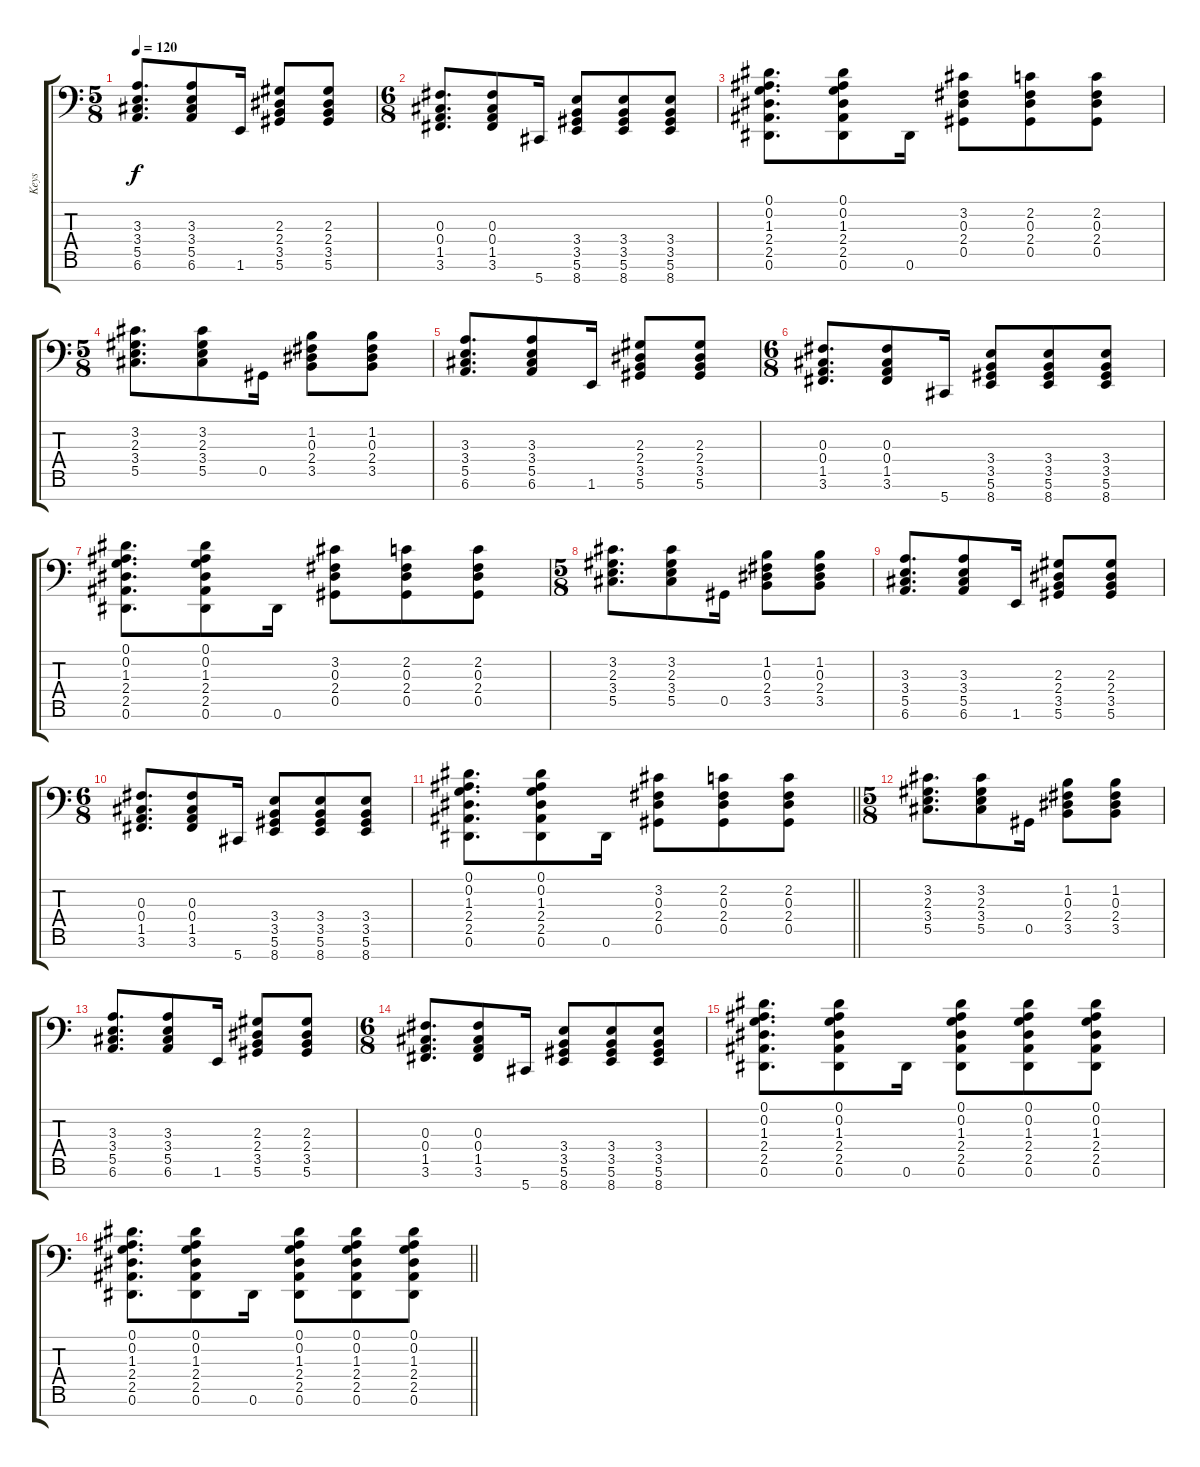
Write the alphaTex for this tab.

\track ("Keys" "Keys") {instrument acousticgrandpiano}
\staff {score tabs}
\tuning (Eb4 Bb3 Gb3 Db3 Ab2 Eb2 Ab1) {hide}
\ts (5 8)
\tempo 120
\clef f4
\ks c
(3.3 3.4 5.5 6.6).8{d dy f} (3.3 3.4 5.5 6.6).8 1.6.16 (2.3 2.4 3.5 5.6).8 (2.3 2.4 3.5 5.6).8 |
\ts (6 8)
(0.3 0.4 1.5 3.6).8{d} (0.3 0.4 1.5 3.6).8 5.7.16 (3.4 3.5 5.6 8.7).8 (3.4 3.5 5.6 8.7).8 (3.4 3.5 5.6 8.7).8 |
(0.1 0.2 1.3 2.4 2.5 0.6).8{d} (0.1 0.2 1.3 2.4 2.5 0.6).8 0.6.16 (3.2 0.3 2.4 0.5).8 (2.2 0.3 2.4 0.5).8 (2.2 0.3 2.4 0.5).8 |
\ts (5 8)
(3.2 2.3 3.4 5.5).8{d} (3.2 2.3 3.4 5.5).8 0.5.16 (1.2 0.3 2.4 3.5).8 (1.2 0.3 2.4 3.5).8 |
(3.3 3.4 5.5 6.6).8{d} (3.3 3.4 5.5 6.6).8 1.6.16 (2.3 2.4 3.5 5.6).8 (2.3 2.4 3.5 5.6).8 |
\ts (6 8)
(0.3 0.4 1.5 3.6).8{d} (0.3 0.4 1.5 3.6).8 5.7.16 (3.4 3.5 5.6 8.7).8 (3.4 3.5 5.6 8.7).8 (3.4 3.5 5.6 8.7).8 |
(0.1 0.2 1.3 2.4 2.5 0.6).8{d} (0.1 0.2 1.3 2.4 2.5 0.6).8 0.6.16 (3.2 0.3 2.4 0.5).8 (2.2 0.3 2.4 0.5).8 (2.2 0.3 2.4 0.5).8 |
\ts (5 8)
(3.2 2.3 3.4 5.5).8{d} (3.2 2.3 3.4 5.5).8 0.5.16 (1.2 0.3 2.4 3.5).8 (1.2 0.3 2.4 3.5).8 |
(3.3 3.4 5.5 6.6).8{d} (3.3 3.4 5.5 6.6).8 1.6.16 (2.3 2.4 3.5 5.6).8 (2.3 2.4 3.5 5.6).8 |
\ts (6 8)
(0.3 0.4 1.5 3.6).8{d} (0.3 0.4 1.5 3.6).8 5.7.16 (3.4 3.5 5.6 8.7).8 (3.4 3.5 5.6 8.7).8 (3.4 3.5 5.6 8.7).8 |
\barLineRight lightlight
(0.1 0.2 1.3 2.4 2.5 0.6).8{d} (0.1 0.2 1.3 2.4 2.5 0.6).8 0.6.16 (3.2 0.3 2.4 0.5).8 (2.2 0.3 2.4 0.5).8 (2.2 0.3 2.4 0.5).8 |
\ts (5 8)
(3.2 2.3 3.4 5.5).8{d} (3.2 2.3 3.4 5.5).8 0.5.16 (1.2 0.3 2.4 3.5).8 (1.2 0.3 2.4 3.5).8 |
(3.3 3.4 5.5 6.6).8{d} (3.3 3.4 5.5 6.6).8 1.6.16 (2.3 2.4 3.5 5.6).8 (2.3 2.4 3.5 5.6).8 |
\ts (6 8)
(0.3 0.4 1.5 3.6).8{d} (0.3 0.4 1.5 3.6).8 5.7.16 (3.4 3.5 5.6 8.7).8 (3.4 3.5 5.6 8.7).8 (3.4 3.5 5.6 8.7).8 |
(0.1 0.2 1.3 2.4 2.5 0.6).8{d} (0.1 0.2 1.3 2.4 2.5 0.6).8 0.6.16 (0.1 0.2 1.3 2.4 2.5 0.6).8 (0.1 0.2 1.3 2.4 2.5 0.6).8 (0.1 0.2 1.3 2.4 2.5 0.6).8 |
\barLineRight lightlight
(0.1 0.2 1.3 2.4 2.5 0.6).8{d} (0.1 0.2 1.3 2.4 2.5 0.6).8 0.6.16 (0.1 0.2 1.3 2.4 2.5 0.6).8 (0.1 0.2 1.3 2.4 2.5 0.6).8 (0.1 0.2 1.3 2.4 2.5 0.6).8
